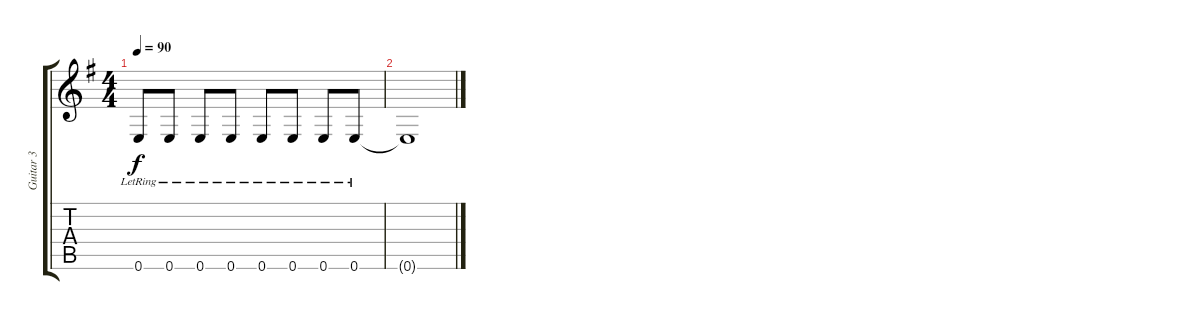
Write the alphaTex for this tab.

\track ("Guitar 3" "Guitar 3") {instrument acousticguitarnylon}
\staff {score tabs}
\tuning (E4 B3 G3 D3 A2 E2) {hide}
\ts (4 4)
\tempo 90
\clef g2
\ks g
0.6{lr}.8{dy f} 0.6{lr}.8 0.6{lr}.8 0.6{lr}.8 0.6{lr}.8 0.6{lr}.8 0.6{lr}.8 0.6{lr}.8 |
0.6{t}.1
